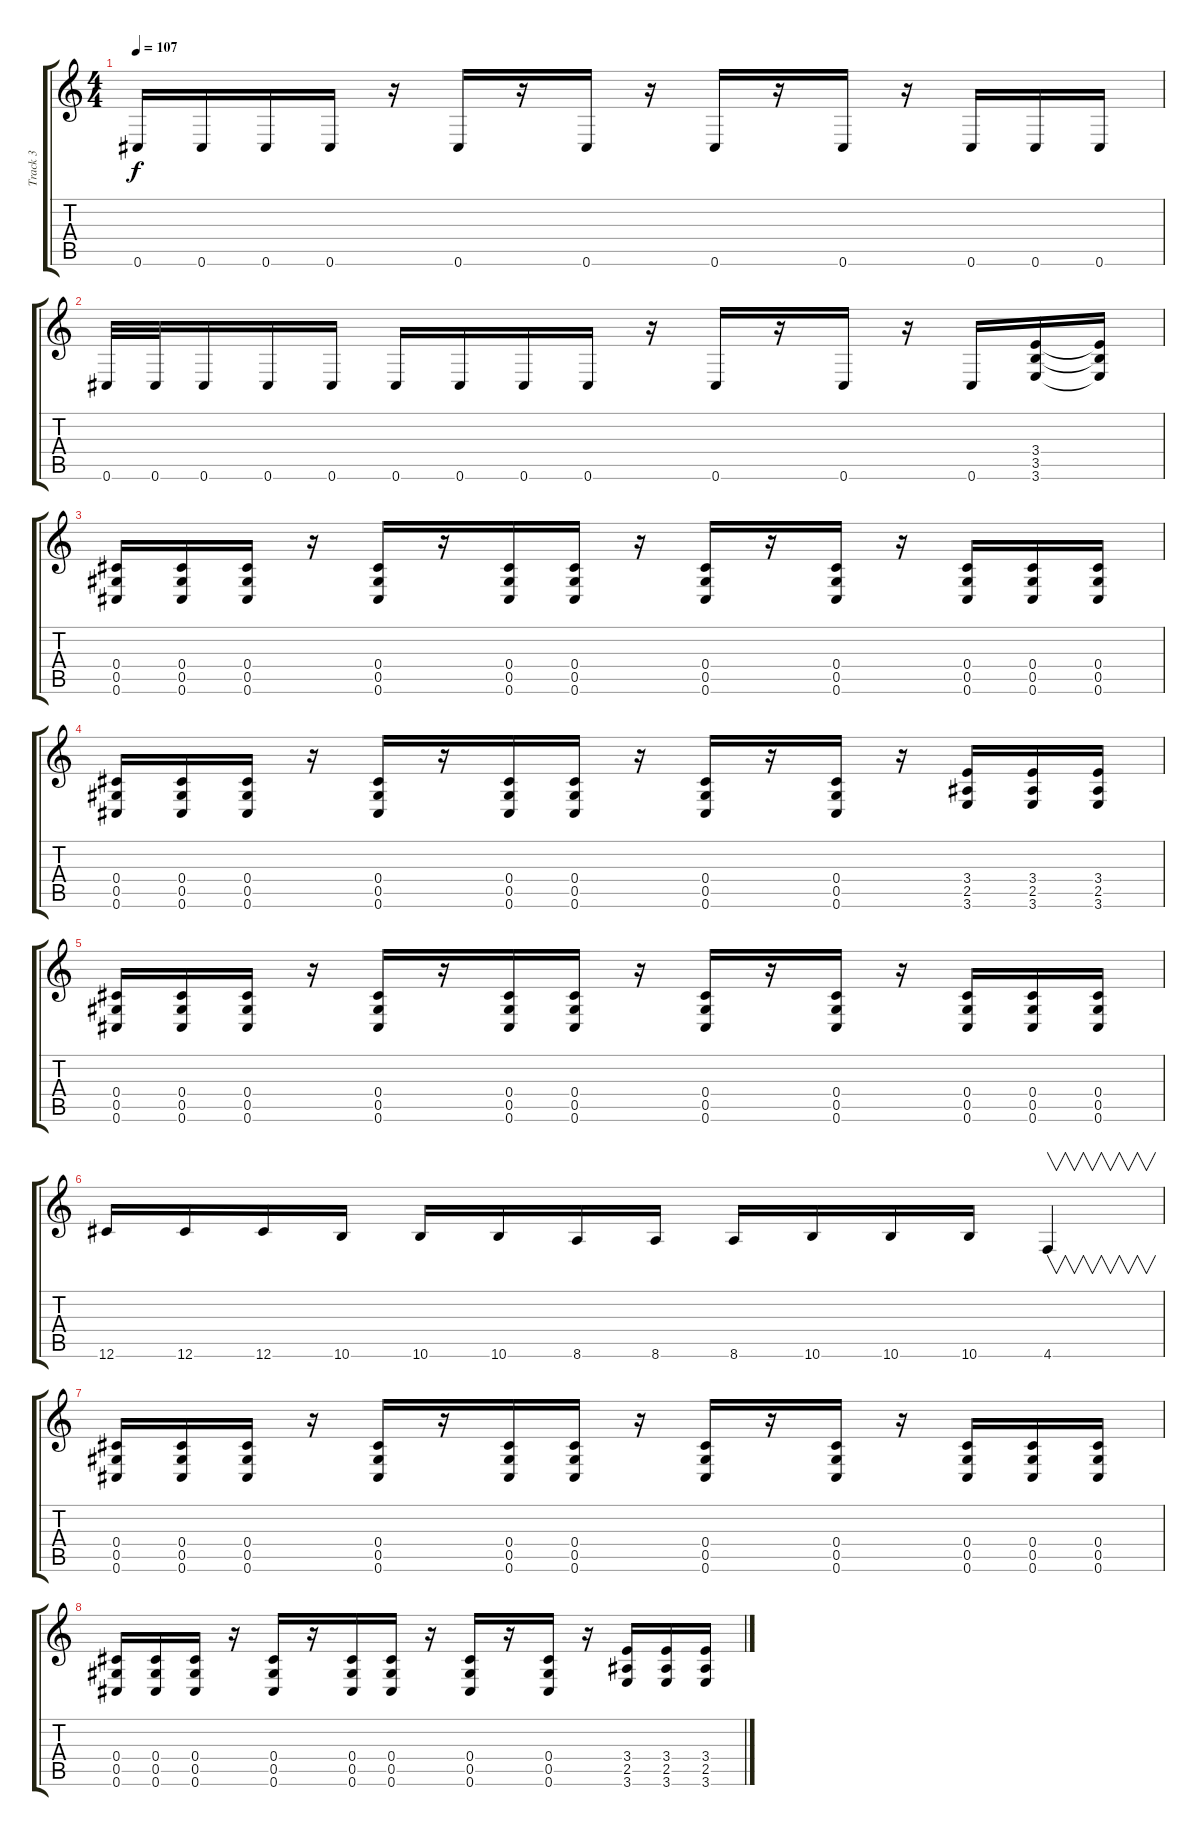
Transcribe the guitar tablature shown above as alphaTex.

\track ("Track 3" "Track 3") {instrument overdrivenguitar}
\staff {score tabs}
\tuning (Eb4 Bb3 Gb3 Db3 Ab2 Db2) {hide}
\ts (4 4)
\tempo 107
\clef g2
\ks c
0.6.16{dy f} 0.6.16 0.6.16 0.6.16 r.16 0.6.16 r.16 0.6.16 r.16 0.6.16 r.16 0.6.16 r.16 0.6.16 0.6.16 0.6.16 |
0.6.32 0.6.32 0.6.16 0.6.16 0.6.16 0.6.16 0.6.16 0.6.16 0.6.16 r.16 0.6.16 r.16 0.6.16 r.16 0.6.16 (3.4 3.5 3.6).16 (3.4{t} 3.5{t} 3.6{t}).16 |
(0.4 0.5 0.6).16 (0.4 0.5 0.6).16 (0.4 0.5 0.6).16 r.16 (0.4 0.5 0.6).16 r.16 (0.4 0.5 0.6).16 (0.4 0.5 0.6).16 r.16 (0.4 0.5 0.6).16 r.16 (0.4 0.5 0.6).16 r.16 (0.4 0.5 0.6).16 (0.4 0.5 0.6).16 (0.4 0.5 0.6).16 |
(0.4 0.5 0.6).16 (0.4 0.5 0.6).16 (0.4 0.5 0.6).16 r.16 (0.4 0.5 0.6).16 r.16 (0.4 0.5 0.6).16 (0.4 0.5 0.6).16 r.16 (0.4 0.5 0.6).16 r.16 (0.4 0.5 0.6).16 r.16 (3.4 2.5 3.6).16 (3.4 2.5 3.6).16 (3.4 2.5 3.6).16 |
(0.4 0.5 0.6).16 (0.4 0.5 0.6).16 (0.4 0.5 0.6).16 r.16 (0.4 0.5 0.6).16 r.16 (0.4 0.5 0.6).16 (0.4 0.5 0.6).16 r.16 (0.4 0.5 0.6).16 r.16 (0.4 0.5 0.6).16 r.16 (0.4 0.5 0.6).16 (0.4 0.5 0.6).16 (0.4 0.5 0.6).16 |
12.6.16 12.6.16 12.6.16 10.6.16 10.6.16 10.6.16 8.6.16 8.6.16 8.6.16 10.6.16 10.6.16 10.6.16 4.6.4{v} |
(0.4 0.5 0.6).16 (0.4 0.5 0.6).16 (0.4 0.5 0.6).16 r.16 (0.4 0.5 0.6).16 r.16 (0.4 0.5 0.6).16 (0.4 0.5 0.6).16 r.16 (0.4 0.5 0.6).16 r.16 (0.4 0.5 0.6).16 r.16 (0.4 0.5 0.6).16 (0.4 0.5 0.6).16 (0.4 0.5 0.6).16 |
(0.4 0.5 0.6).16 (0.4 0.5 0.6).16 (0.4 0.5 0.6).16 r.16 (0.4 0.5 0.6).16 r.16 (0.4 0.5 0.6).16 (0.4 0.5 0.6).16 r.16 (0.4 0.5 0.6).16 r.16 (0.4 0.5 0.6).16 r.16 (3.4 2.5 3.6).16 (3.4 2.5 3.6).16 (3.4 2.5 3.6).16
